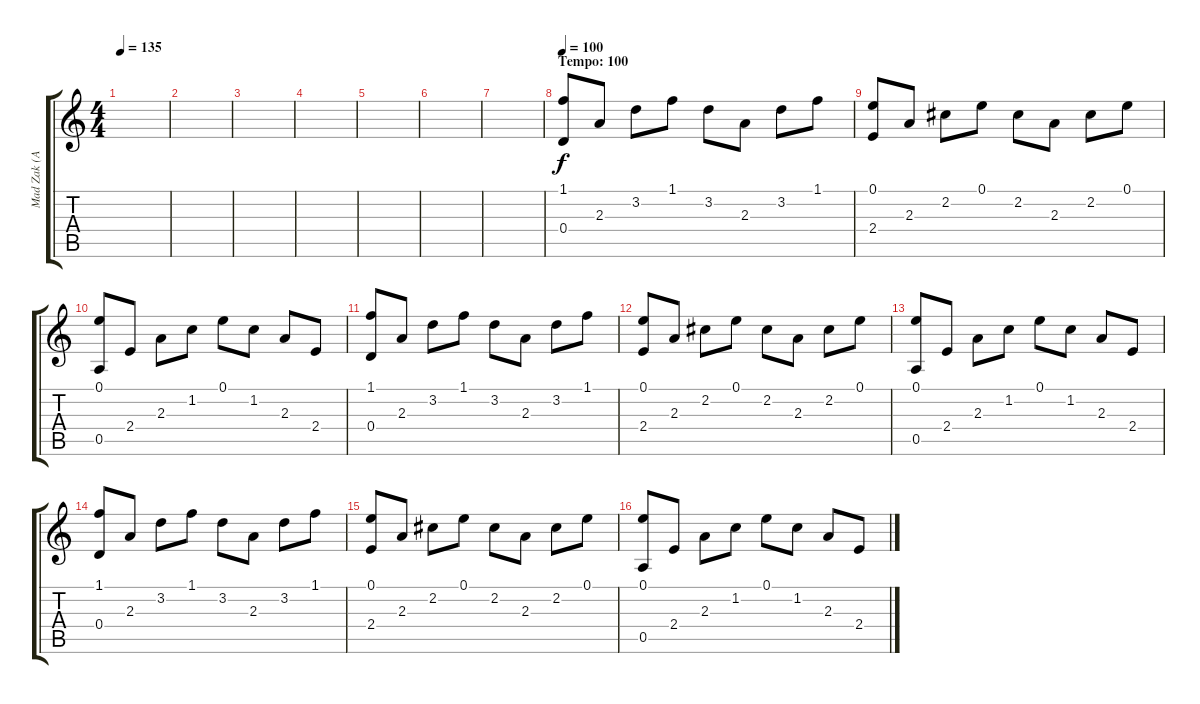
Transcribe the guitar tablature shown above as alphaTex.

\track ("Mad Zak (Alt. Acoustic)" "Mad Zak (A") {instrument acousticguitarsteel}
\staff {score tabs}
\tuning (E4 B3 G3 D3 A2 E2) {hide}
\ts (4 4)
\tempo 135
\clef g2
\ks c
|
|
|
|
|
|
|
\section ("" "Tempo: 100")
\tempo 100
(1.1 0.4).8 2.3.8 3.2.8 1.1.8 3.2.8 2.3.8 3.2.8 1.1.8 |
(0.1 2.4).8 2.3.8 2.2.8 0.1.8 2.2.8 2.3.8 2.2.8 0.1.8 |
(0.1 0.5).8 2.4.8 2.3.8 1.2.8 0.1.8 1.2.8 2.3.8 2.4.8 |
(1.1 0.4).8 2.3.8 3.2.8 1.1.8 3.2.8 2.3.8 3.2.8 1.1.8 |
(0.1 2.4).8 2.3.8 2.2.8 0.1.8 2.2.8 2.3.8 2.2.8 0.1.8 |
(0.1 0.5).8 2.4.8 2.3.8 1.2.8 0.1.8 1.2.8 2.3.8 2.4.8 |
(1.1 0.4).8 2.3.8 3.2.8 1.1.8 3.2.8 2.3.8 3.2.8 1.1.8 |
(0.1 2.4).8 2.3.8 2.2.8 0.1.8 2.2.8 2.3.8 2.2.8 0.1.8 |
(0.1 0.5).8 2.4.8 2.3.8 1.2.8 0.1.8 1.2.8 2.3.8 2.4.8
